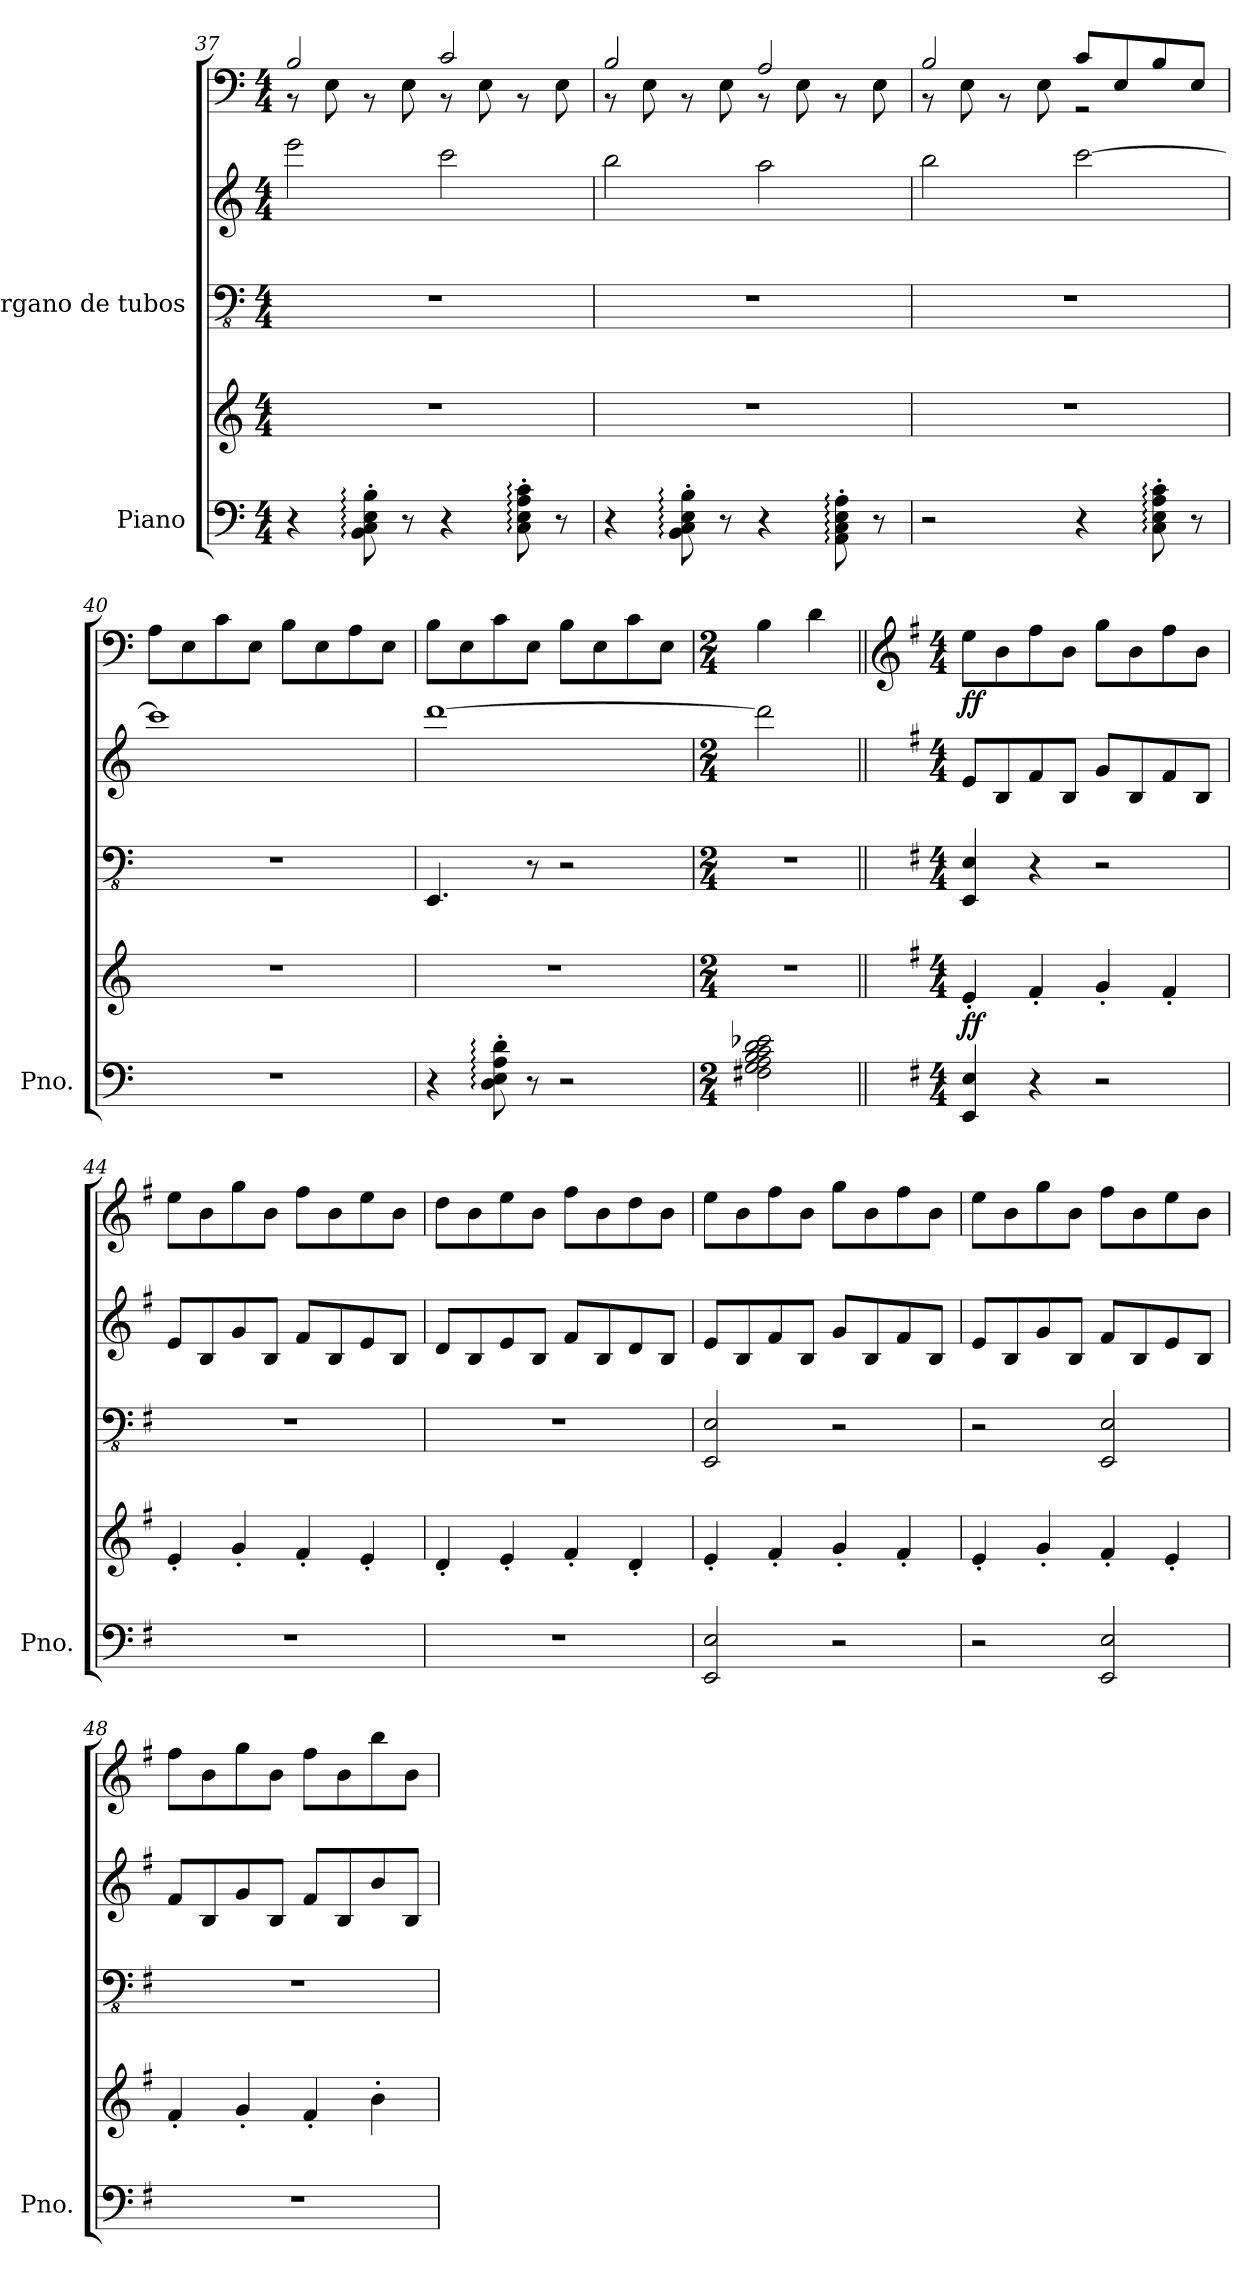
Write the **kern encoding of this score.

**kern	**kern	**dynam	**kern	**kern	**kern	**dynam
*part2	*part2	*part2	*part1	*part1	*part1	*part1
*staff5	*staff4	*staff4/5	*staff3	*staff2	*staff1	*staff1/2/3
*I"Piano	*	*	*I"Órgano de tubos	*	*	*
*I'Pno.	*	*	*	*	*	*
!!LO:LB:g=z
*clefF4	*clefG2	*	*clefFv4	*clefG2	*clefF4	*
*k[]	*k[]	*	*k[]	*k[]	*k[]	*
*M4/4	*M4/4	*	*M4/4	*M4/4	*M4/4	*
=37	=37	=37	=37	=37	=37	=37
*	*	*	*	*	*^	*
4r	1r	.	1r	2eee\	2B/	8r	.
.	.	.	.	.	.	8E\	.
8BB\:' 8C\:' 8E\:' 8B\:'	.	.	.	.	.	8r	.
8r	.	.	.	.	.	8E\	.
4r	.	.	.	2ccc\	2c/	8r	.
.	.	.	.	.	.	8E\	.
8C\:' 8E\:' 8A\:' 8c\:'	.	.	.	.	.	8r	.
8r	.	.	.	.	.	8E\	.
=38	=38	=38	=38	=38	=38	=38	=38
4r	1r	.	1r	2bb\	2B/	8r	.
.	.	.	.	.	.	8E\	.
8BB\:' 8C\:' 8E\:' 8B\:'	.	.	.	.	.	8r	.
8r	.	.	.	.	.	8E\	.
4r	.	.	.	2aa\	2A/	8r	.
.	.	.	.	.	.	8E\	.
8AA\:' 8C\:' 8E\:' 8A\:'	.	.	.	.	.	8r	.
8r	.	.	.	.	.	8E\	.
=39	=39	=39	=39	=39	=39	=39	=39
2r	1r	.	1r	2bb\	2B/	8r	.
.	.	.	.	.	.	8E\	.
.	.	.	.	.	.	8r	.
.	.	.	.	.	.	8E\	.
4r	.	.	.	[2ccc\	8c/L	2r	.
.	.	.	.	.	8E/	.	.
8C\:' 8E\:' 8A\:' 8c\:'	.	.	.	.	8B/	.	.
8r	.	.	.	.	8E/J	.	.
*	*	*	*	*	*v	*v	*
=40	=40	=40	=40	=40	=40	=40
1r	1r	.	1r	1ccc]	8A\L	.
.	.	.	.	.	8E\	.
.	.	.	.	.	8c\	.
.	.	.	.	.	8E\J	.
.	.	.	.	.	8B\L	.
.	.	.	.	.	8E\	.
.	.	.	.	.	8A\	.
.	.	.	.	.	8E\J	.
=41	=41	=41	=41	=41	=41	=41
4r	1r	.	4.EEE/	[1ddd	8B\L	.
.	.	.	.	.	8E\	.
8D\:' 8E\:' 8A\:' 8d\:'	.	.	.	.	8c\	.
8r	.	.	8r	.	8E\J	.
2r	.	.	2r	.	8B\L	.
.	.	.	.	.	8E\	.
.	.	.	.	.	8c\	.
.	.	.	.	.	8E\J	.
!!LO:PB:g=z
=42	=42	=42	=42	=42	=42	=42
*M2/4	*M2/4	*	*M2/4	*M2/4	*M2/4	*
2F#X\ 2G\ 2A\ 2B\ 2c\ 2d\ 2e-X\	2r	.	2r	2ddd\]	4B\	.
.	.	.	.	.	4d\	.
=43||	=43||	=43||	=43||	=43||	=43||	=43||
*	*	*	*	*	*clefG2	*
*k[f#]	*k[f#]	*	*k[f#]	*k[f#]	*k[f#]	*
*M4/4	*M4/4	*	*M4/4	*M4/4	*M4/4	*
!	!	!LO:DY:b	!	!	!	!LO:DY:b
4EE/ 4E/	4e'/	ff	4EEE/ 4EE/	8e/L	8ee\L	ff
.	.	.	.	8B/	8b\	.
4r	4f#'/	.	4r	8f#/	8ff#\	.
.	.	.	.	8B/J	8b\J	.
2r	4g'/	.	2r	8g/L	8gg\L	.
.	.	.	.	8B/	8b\	.
.	4f#'/	.	.	8f#/	8ff#\	.
.	.	.	.	8B/J	8b\J	.
=44	=44	=44	=44	=44	=44	=44
1r	4e'/	.	1r	8e/L	8ee\L	.
.	.	.	.	8B/	8b\	.
.	4g'/	.	.	8g/	8gg\	.
.	.	.	.	8B/J	8b\J	.
.	4f#'/	.	.	8f#/L	8ff#\L	.
.	.	.	.	8B/	8b\	.
.	4e'/	.	.	8e/	8ee\	.
.	.	.	.	8B/J	8b\J	.
=45	=45	=45	=45	=45	=45	=45
1r	4d'/	.	1r	8d/L	8dd\L	.
.	.	.	.	8B/	8b\	.
.	4e'/	.	.	8e/	8ee\	.
.	.	.	.	8B/J	8b\J	.
.	4f#'/	.	.	8f#/L	8ff#\L	.
.	.	.	.	8B/	8b\	.
.	4d'/	.	.	8d/	8dd\	.
.	.	.	.	8B/J	8b\J	.
=46	=46	=46	=46	=46	=46	=46
2EE/ 2E/	4e'/	.	2EEE/ 2EE/	8e/L	8ee\L	.
.	.	.	.	8B/	8b\	.
.	4f#'/	.	.	8f#/	8ff#\	.
.	.	.	.	8B/J	8b\J	.
2r	4g'/	.	2r	8g/L	8gg\L	.
.	.	.	.	8B/	8b\	.
.	4f#'/	.	.	8f#/	8ff#\	.
.	.	.	.	8B/J	8b\J	.
!!LO:LB:g=z
=47	=47	=47	=47	=47	=47	=47
2r	4e'/	.	2r	8e/L	8ee\L	.
.	.	.	.	8B/	8b\	.
.	4g'/	.	.	8g/	8gg\	.
.	.	.	.	8B/J	8b\J	.
2EE/ 2E/	4f#'/	.	2EEE/ 2EE/	8f#/L	8ff#\L	.
.	.	.	.	8B/	8b\	.
.	4e'/	.	.	8e/	8ee\	.
.	.	.	.	8B/J	8b\J	.
=48	=48	=48	=48	=48	=48	=48
1r	4f#'/	.	1r	8f#/L	8ff#\L	.
.	.	.	.	8B/	8b\	.
.	4g'/	.	.	8g/	8gg\	.
.	.	.	.	8B/J	8b\J	.
.	4f#'/	.	.	8f#/L	8ff#\L	.
.	.	.	.	8B/	8b\	.
.	4b'\	.	.	8b/	8bb\	.
.	.	.	.	8B/J	8b\J	.
=	=	=	=	=	=	=
*-	*-	*-	*-	*-	*-	*-
